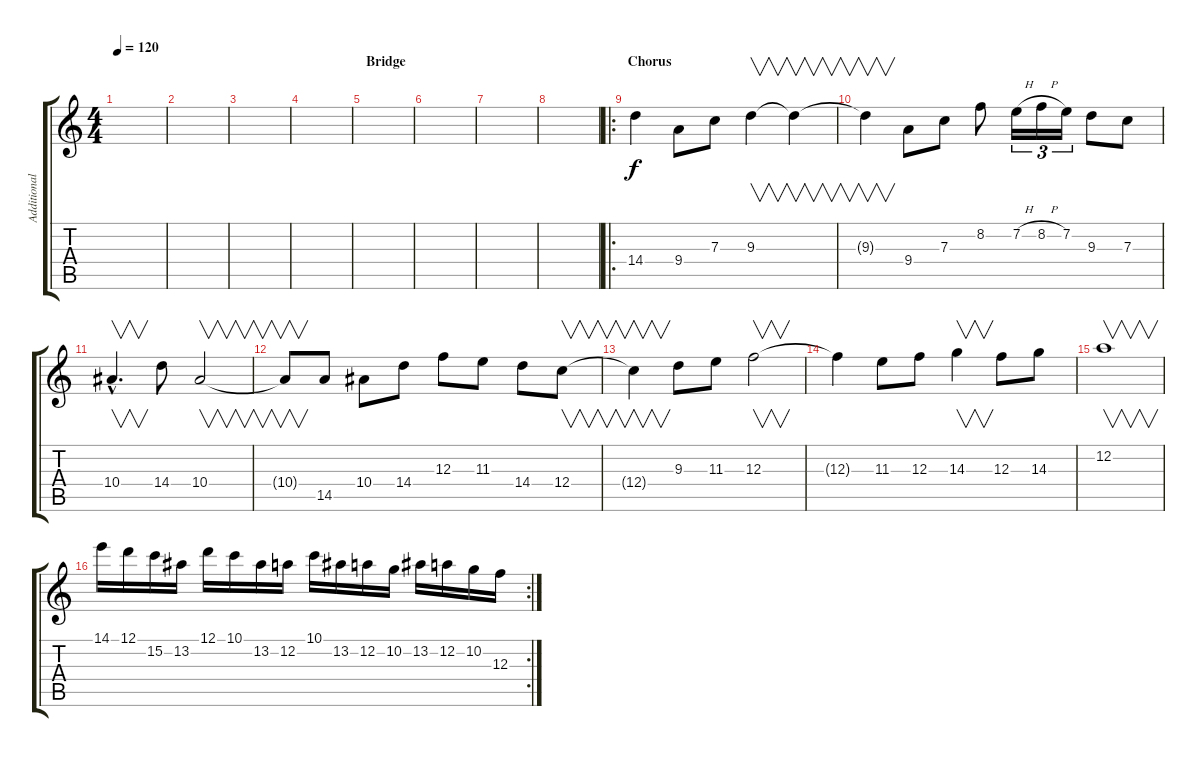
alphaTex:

\track ("Additional lead 1" "Additional") {instrument distortionguitar}
\staff {score tabs}
\tuning (D4 A3 F3 C3 G2 D2) {hide}
\ts (4 4)
\tempo 120
\clef g2
\ks c
|
|
|
|
\section ("" "Bridge")
|
|
|
|
\ro
\section ("" "Chorus")
14.4.4 9.4.8 7.3.8 9.3.4{v} 9.3{t}.4{v} |
9.3{t}.4{v} 9.4.8 7.3.8 8.2.8 7.2{h}.16{tu (3 2)} 8.2{h}.16{tu (3 2)} 7.2.16{tu (3 2)} 9.3.8 7.3.8 |
10.4{hac}.4{v d} 14.4.8 10.4.2{v} |
10.4{t}.8{v} 14.5.8 10.4.8 14.4.8 12.3.8 11.3.8 14.4.8 12.4.8{v} |
12.4{t}.4{v} 9.3.8 11.3.8 12.3.2{v} |
12.3{t}.4 11.3.8 12.3.8 14.3.4{v} 12.3.8 14.3.8 |
12.2.1{v} |
\rc 2
14.1.16 12.1.16 15.2.16 13.2.16 12.1.16 10.1.16 13.2.16 12.2.16 10.1.16 13.2.16 12.2.16 10.2.16 13.2.16 12.2.16 10.2.16 12.3.16
